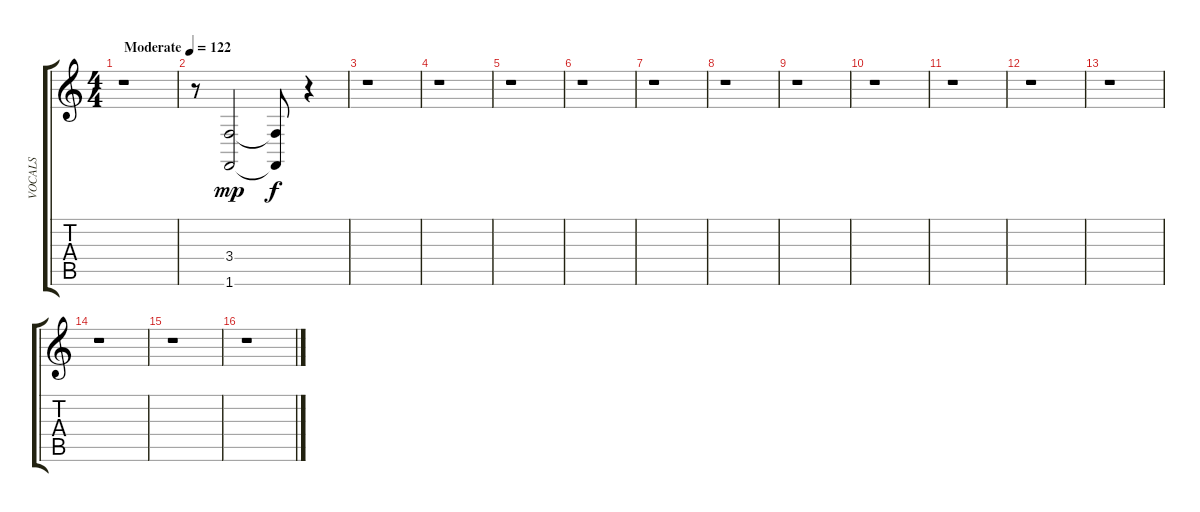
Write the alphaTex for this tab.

\track ("VOCALS" "VOCALS") {instrument synthvoice}
\staff {score tabs}
\tuning (E4 B3 G3 D3 A2 E2) {hide}
\ts (4 4)
\tempo (122 "Moderate")
\clef g2
\ks c
r.1{dy mp instrument synthvoice} |
r.8 (3.4 1.6).2 (3.4{t} 1.6{t}).8{dy f} r.4 |
r.1 |
r.1 |
r.1 |
r.1 |
r.1 |
r.1 |
r.1 |
r.1 |
r.1 |
r.1 |
r.1 |
r.1 |
r.1 |
r.1
